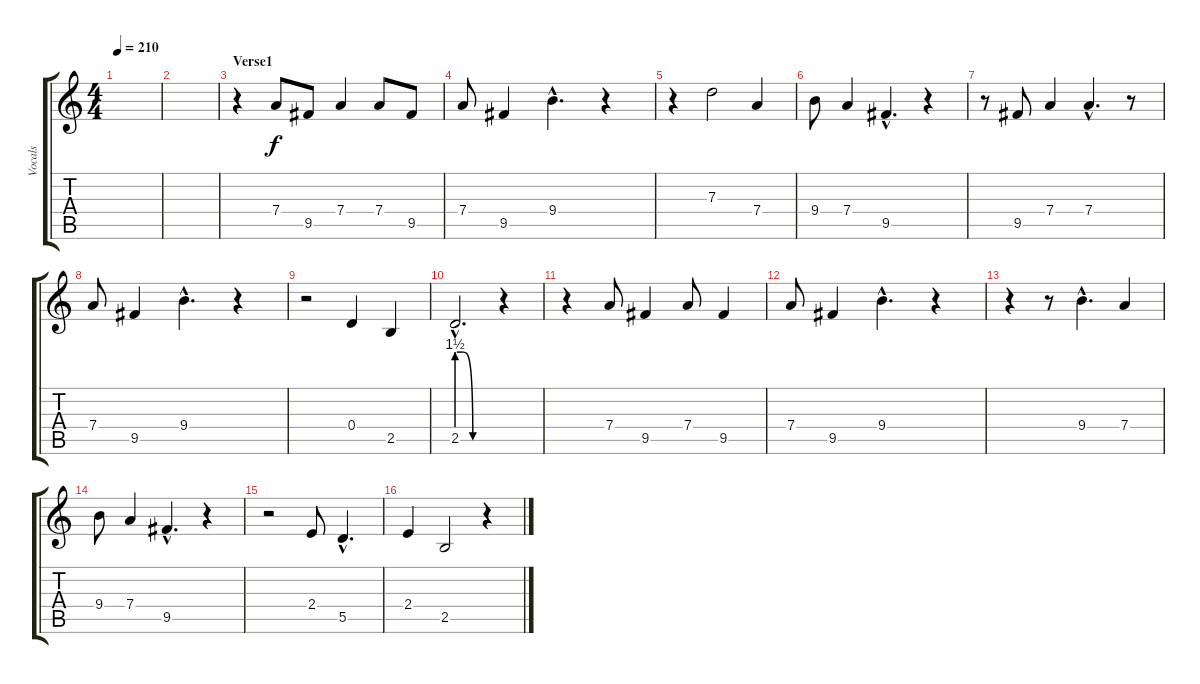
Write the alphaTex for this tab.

\track ("Vocals" "Vocals") {instrument choiraahs}
\staff {score tabs}
\tuning (E5 B4 G4 D4 A3 E3) {hide}
\ts (4 4)
\tempo 210
\clef g2
\ks c
|
|
\section ("" "Verse1")
r.4 7.4.8 9.5.8 7.4.4 7.4.8 9.5.8 |
7.4.8 9.5.4 9.4{hac}.4{d} r.4 |
r.4 7.3.2 7.4.4 |
9.4.8 7.4.4 9.5{hac}.4{d} r.4 |
r.8 9.5.8 7.4.4 7.4{hac}.4{d} r.8 |
7.4.8 9.5.4 9.4{hac}.4{d} r.4 |
r.2 0.4.4 2.5.4 |
2.5{be (custom 0 6 10 6 25 0 40 0 60 0) hac}.2{d} r.4 |
r.4 7.4.8 9.5.4 7.4.8 9.5.4 |
7.4.8 9.5.4 9.4{hac}.4{d} r.4 |
r.4 r.8 9.4{hac}.4{d} 7.4.4 |
9.4.8 7.4.4 9.5{hac}.4{d} r.4 |
r.2 2.4.8 5.5{hac}.4{d} |
2.4.4 2.5.2 r.4
